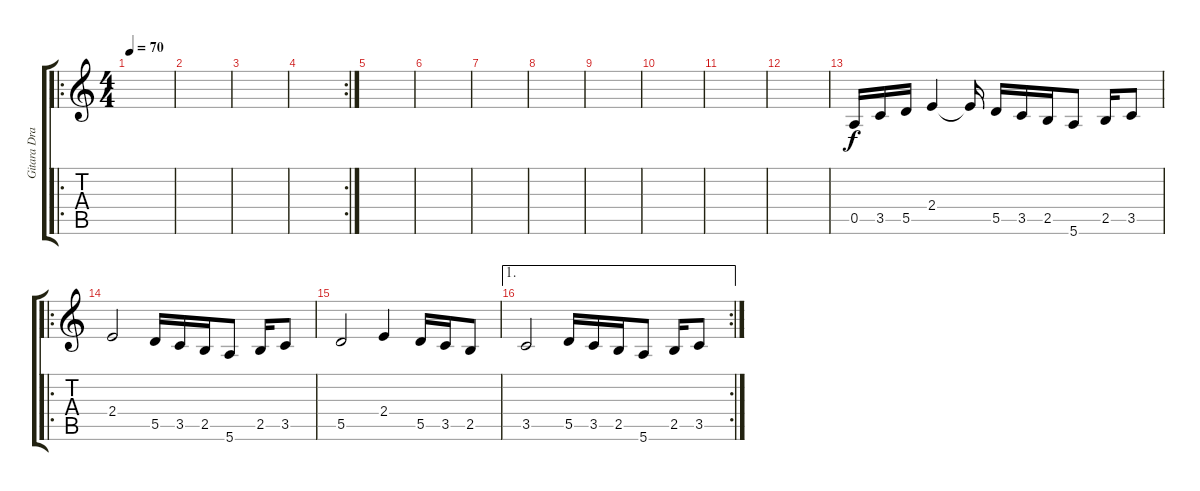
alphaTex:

\track ("Gitara Draiv" "Gitara Dra") {instrument overdrivenguitar}
\staff {score tabs}
\tuning (E4 B3 G3 D3 A2 E2) {hide}
\ro
\ts (4 4)
\tempo 70
\clef g2
\ks aminor
|
|
|
\rc 2
|
|
|
|
|
|
|
|
|
0.5.16 3.5.16 5.5.16 2.4.4 2.4{t}.16 5.5.16 3.5.16 2.5.16 5.6.8 2.5.16 3.5.8 |
\ro
2.4.2 5.5.16 3.5.16 2.5.16 5.6.8 2.5.16 3.5.8 |
5.5.2 2.4.4 5.5.16 3.5.16 2.5.8 |
\ae 1
\rc 2
3.5.2 5.5.16 3.5.16 2.5.16 5.6.8 2.5.16 3.5.8
